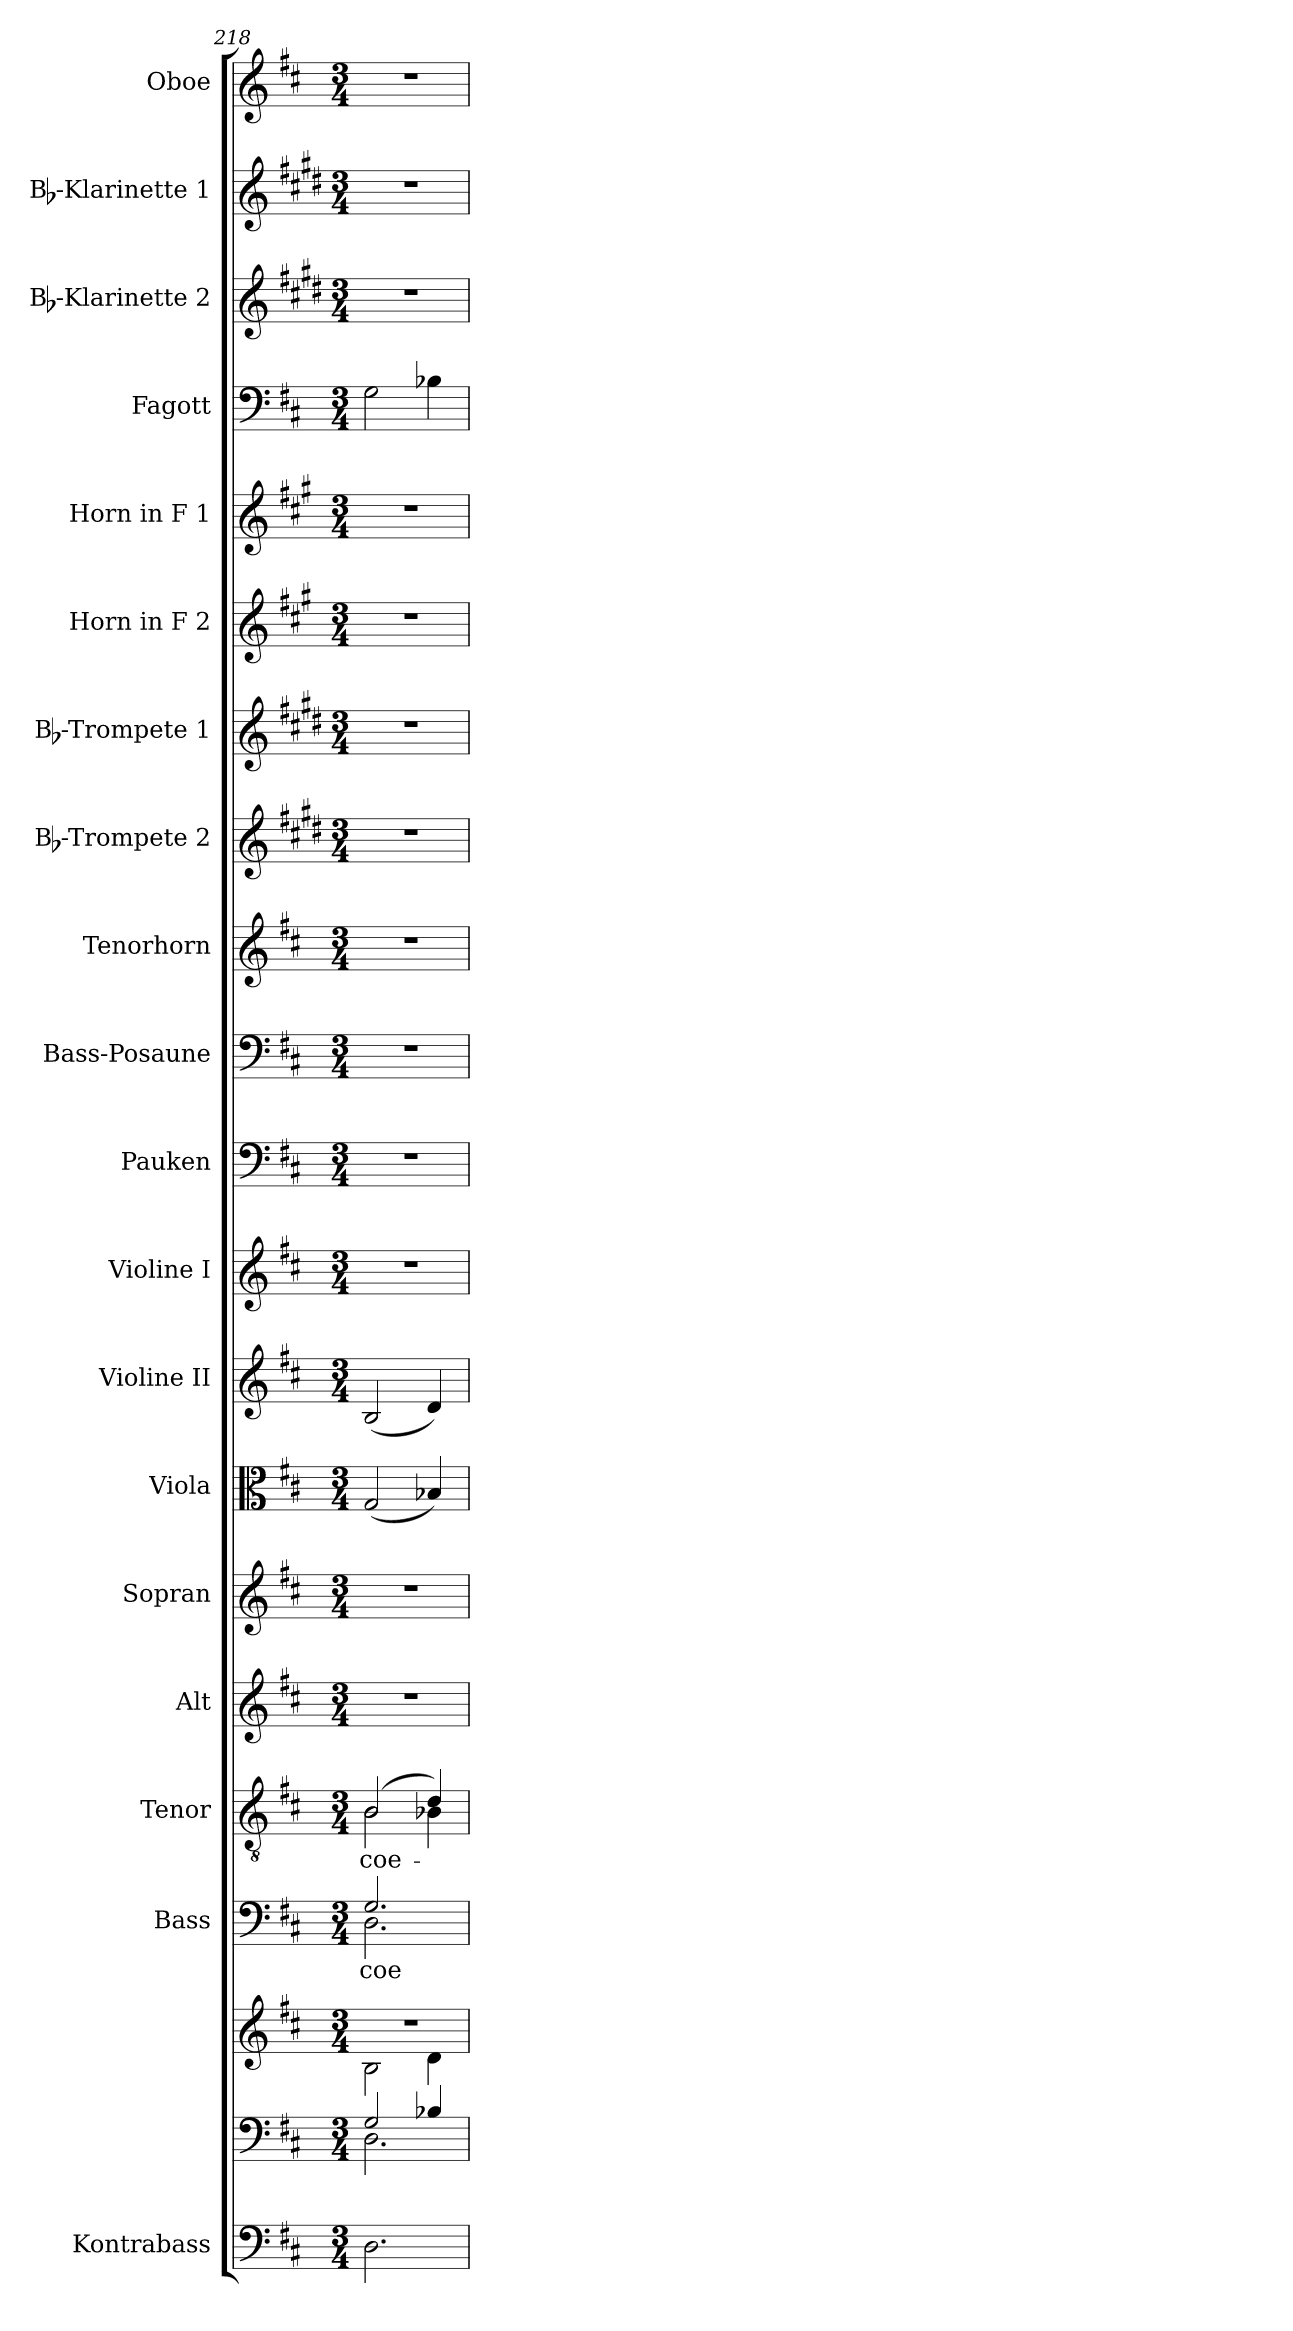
**kern	**kern	**kern	**kern	**text	**kern	**text	**kern	**kern	**kern	**kern	**kern	**kern	**kern	**kern	**kern	**kern	**kern	**kern	**kern	**kern	**kern	**kern
*part20	*part19	*part19	*part18	*part18	*part17	*part17	*part16	*part15	*part14	*part13	*part12	*part11	*part10	*part9	*part8	*part7	*part6	*part5	*part4	*part3	*part2	*part1
*staff21	*staff20	*staff19	*staff18	*staff18	*staff17	*staff17	*staff16	*staff15	*staff14	*staff13	*staff12	*staff11	*staff10	*staff9	*staff8	*staff7	*staff6	*staff5	*staff4	*staff3	*staff2	*staff1
*I"Kontrabass	*	*	*I"Bass	*	*I"Tenor	*	*I"Alt	*I"Sopran	*I"Viola	*I"Violine II	*I"Violine I	*I"Pauken	*I"Bass-Posaune	*I"Tenorhorn	*I"Bb-Trompete 2	*I"Bb-Trompete 1	*I"Horn in F 2	*I"Horn in F 1	*I"Fagott	*I"Bb-Klarinette 2	*I"Bb-Klarinette 1	*I"Oboe
*I'Kb.	*	*	*I'B.	*	*I'T.	*	*I'A.	*I'S.	*I'Vla.	*I'Vl. II	*I'Vl. I	*I'Pk.	*I'B. Pos.	*I'T. Hrn.	*I'Bb Trp. 2	*I'Bb Trp. 1	*	*	*I'Fg.	*I'Bb Kl. 2	*I'Bb Kl. 1	*I'Ob.
*clefF4	*clefF4	*clefG2	*clefF4	*	*clefGv2	*	*clefG2	*clefG2	*clefC3	*clefG2	*clefG2	*clefF4	*clefF4	*clefG2	*clefG2	*clefG2	*clefG2	*clefG2	*clefF4	*clefG2	*clefG2	*clefG2
*ITrd7c12	*	*	*	*	*	*	*	*	*	*	*	*	*	*ITrd8c14	*ITrd1c2	*ITrd1c2	*ITrd4c7	*ITrd4c7	*	*ITrd1c2	*ITrd1c2	*
*k[f#c#]	*k[f#c#]	*k[f#c#]	*k[f#c#]	*	*k[f#c#]	*	*k[f#c#]	*k[f#c#]	*k[f#c#]	*k[f#c#]	*k[f#c#]	*k[f#c#]	*k[f#c#]	*k[f#c#]	*k[f#c#]	*k[f#c#]	*k[f#c#]	*k[f#c#]	*k[f#c#]	*k[f#c#]	*k[f#c#]	*k[f#c#]
*D:	*D:	*D:	*D:	*	*D:	*	*D:	*D:	*D:	*D:	*D:	*D:	*D:	*D:	*D:	*D:	*D:	*D:	*D:	*D:	*D:	*D:
*M3/4	*M3/4	*M3/4	*M3/4	*	*M3/4	*	*M3/4	*M3/4	*M3/4	*M3/4	*M3/4	*M3/4	*M3/4	*M3/4	*M3/4	*M3/4	*M3/4	*M3/4	*M3/4	*M3/4	*M3/4	*M3/4
=218	=218	=218	=218	=218	=218	=218	=218	=218	=218	=218	=218	=218	=218	=218	=218	=218	=218	=218	=218	=218	=218	=218
*	*^	*	*	*	*	*	*	*	*	*	*	*	*	*	*	*	*	*	*	*	*	*
!	!	!	!LO:N:vis=1	!	!LO:LY:b	!	!LO:LY:b	!	!	!	!	!	!	!	!	!	!	!	!	!	!	!	!
*	*	*	*^	*^	*	*^	*	*	*	*	*	*	*	*	*	*	*	*	*	*	*	*	*
2.DD\	2G/	2.D\	2.r	2B\	2.G/	2.D\	coe-	(2B/	2B\	coe-	2.r	2.r	(<2G/	(<2B/	2.r	2.r	2.r	2.r	2.r	2.r	2.r	2.r	2G\	2.r	2.r	2.r
.	4B-X/	.	.	4d\	.	.	.	4d/)	4B-X\	.	.	.	4B-X/)	4d/)	.	.	.	.	.	.	.	.	4B-X\	.	.	.
*	*v	*v	*	*	*v	*v	*	*v	*v	*	*	*	*	*	*	*	*	*	*	*	*	*	*	*	*	*
*	*	*v	*v	*	*	*	*	*	*	*	*	*	*	*	*	*	*	*	*	*	*	*	*
=	=	=	=	=	=	=	=	=	=	=	=	=	=	=	=	=	=	=	=	=	=	=
*-	*-	*-	*-	*-	*-	*-	*-	*-	*-	*-	*-	*-	*-	*-	*-	*-	*-	*-	*-	*-	*-	*-
